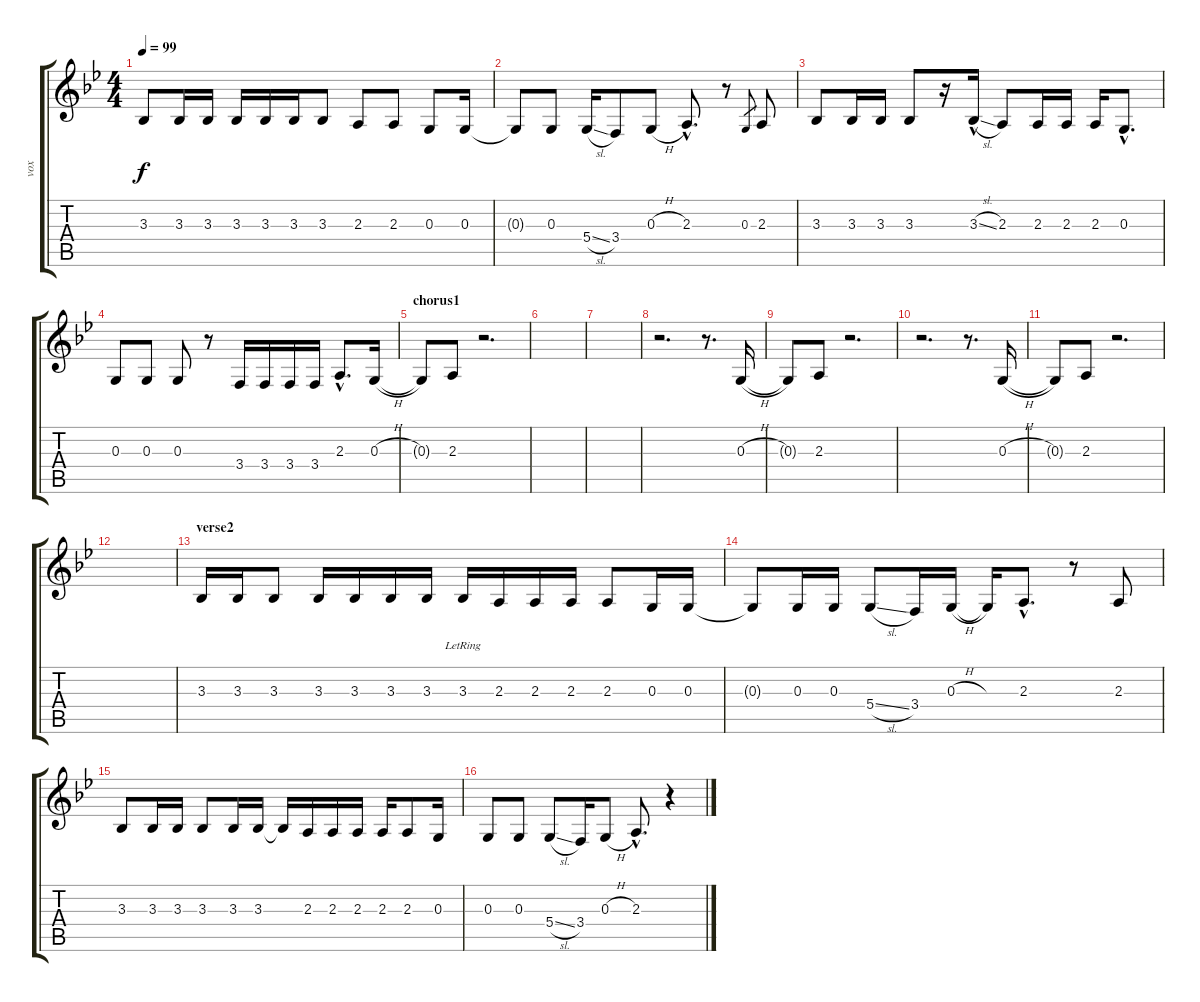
\track ("vox" "vox") {instrument voiceoohs}
\staff {score tabs}
\tuning (E4 B3 G3 D3 A2 E2) {hide}
\ts (4 4)
\tempo 99
\clef g2
\ks bb
3.3.8{dy f} 3.3.16 3.3.16 3.3.16 3.3.16 3.3.16 3.3.8 2.3.8 2.3.8 0.3.8 0.3.16 |
0.3{t}.8 0.3.8 5.4{sl}.16 3.4.8 0.3{h}.8 2.3{hac}.8{d} r.8 0.3.8{gr} 2.3.8 |
3.3.8 3.3.16 3.3.16 3.3.8 r.16 3.3{sl hac}.16 2.3.8 2.3.16 2.3.16 2.3.16 0.3{hac}.8{d} |
0.3.8 0.3.8 0.3.8 r.8 3.4.16 3.4.16 3.4.16 3.4.16 2.3{hac}.8{d} 0.3{h}.16 |
\section ("" "chorus1")
0.3{t}.8 2.3.8 r.2{d} |
|
|
r.2{d} r.8{d} 0.3{h}.16 |
0.3{t}.8 2.3.8 r.2{d} |
r.2{d} r.8{d} 0.3{h}.16 |
0.3{t}.8 2.3.8 r.2{d} |
|
\section ("" "verse2")
3.3.16 3.3.16 3.3.8 3.3.16 3.3.16 3.3.16 3.3.16 3.3{lr}.16 2.3.16 2.3.16 2.3.16 2.3.8 0.3.16 0.3.16 |
0.3{t}.8 0.3.16 0.3.16 5.4{sl}.8 3.4.16 0.3{h}.16 0.3{t}.16 2.3{hac}.8{d} r.8 2.3.8 |
3.3.8 3.3.16 3.3.16 3.3.8 3.3.16 3.3.16 3.3{t}.16 2.3.16 2.3.16 2.3.16 2.3.16 2.3.8 0.3.16 |
\section ("" "")
0.3.8 0.3.8 5.4{sl}.8 3.4.16 0.3{h}.8 2.3{hac}.8{d} r.4
